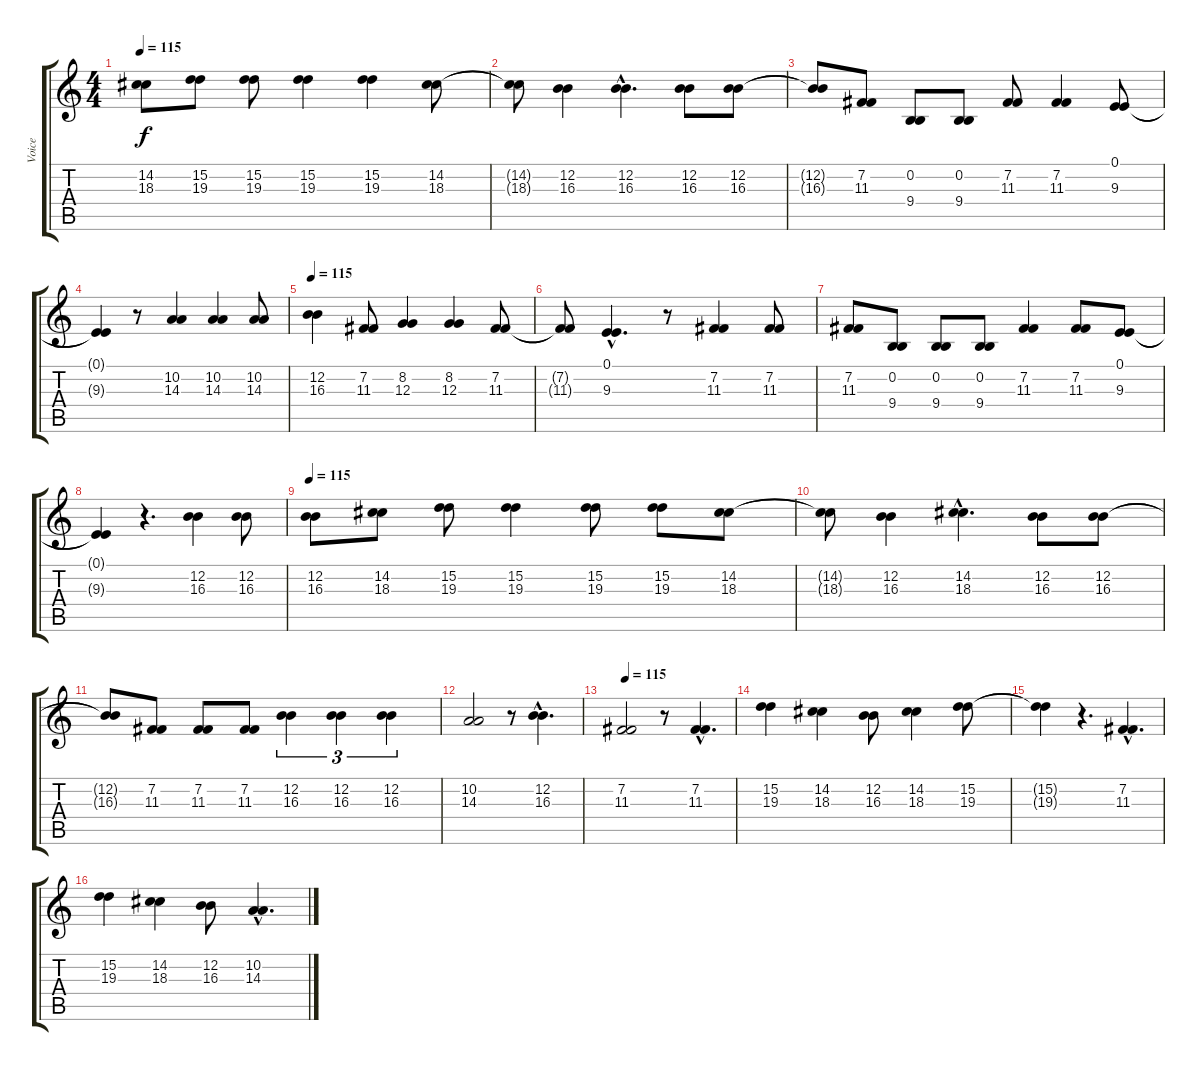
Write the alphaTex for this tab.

\track ("Voice" "Voice") {instrument sopranosax}
\staff {score tabs}
\tuning (E4 B3 G3 D3 A2 E2) {hide}
\ts (4 4)
\tempo 115
\clef g2
\ks c
(14.2 18.3).8{dy f} (15.2 19.3).8 (15.2 19.3).8 (15.2 19.3).4 (15.2 19.3).4 (14.2 18.3).8 |
(14.2{t} 18.3{t}).8 (12.2 16.3).4 (12.2{hac} 16.3{hac}).4{d} (12.2 16.3).8 (12.2 16.3).8 |
(12.2{t} 16.3{t}).8 (7.2 11.3).8 (0.2 9.4).8 (0.2 9.4).8 (7.2 11.3).8 (7.2 11.3).4 (0.1 9.3).8 |
(0.1{t} 9.3{t}).4 r.8 (10.2 14.3).4 (10.2 14.3).4 (10.2 14.3).8 |
\tempo 115
(12.2 16.3).4 (7.2 11.3).8 (8.2 12.3).4 (8.2 12.3).4 (7.2 11.3).8 |
(7.2{t} 11.3{t}).8 (0.1{hac} 9.3{hac}).4{d} r.8 (7.2 11.3).4 (7.2 11.3).8 |
(7.2 11.3).8 (0.2 9.4).8 (0.2 9.4).8 (0.2 9.4).8 (7.2 11.3).4 (7.2 11.3).8 (0.1 9.3).8 |
(0.1{t} 9.3{t}).4 r.4{d} (12.2 16.3).4 (12.2 16.3).8 |
\tempo 115
(12.2 16.3).8 (14.2 18.3).8 (15.2 19.3).8 (15.2 19.3).4 (15.2 19.3).8 (15.2 19.3).8 (14.2 18.3).8 |
(14.2{t} 18.3{t}).8 (12.2 16.3).4 (14.2{hac} 18.3{hac}).4{d} (12.2 16.3).8 (12.2 16.3).8 |
(12.2{t} 16.3{t}).8 (7.2 11.3).8 (7.2 11.3).8 (7.2 11.3).8 (12.2 16.3).4{tu (3 2)} (12.2 16.3).4{tu (3 2)} (12.2 16.3).4{tu (3 2)} |
(10.2 14.3).2 r.8 (12.2{hac} 16.3{hac}).4{d} |
\tempo 115
(7.2 11.3).2 r.8 (7.2{hac} 11.3{hac}).4{d} |
(15.2 19.3).4 (14.2 18.3).4 (12.2 16.3).8 (14.2 18.3).4 (15.2 19.3).8 |
(15.2{t} 19.3{t}).4 r.4{d} (7.2{hac} 11.3{hac}).4{d} |
(15.2 19.3).4 (14.2 18.3).4 (12.2 16.3).8 (10.2{hac} 14.3{hac}).4{d}
